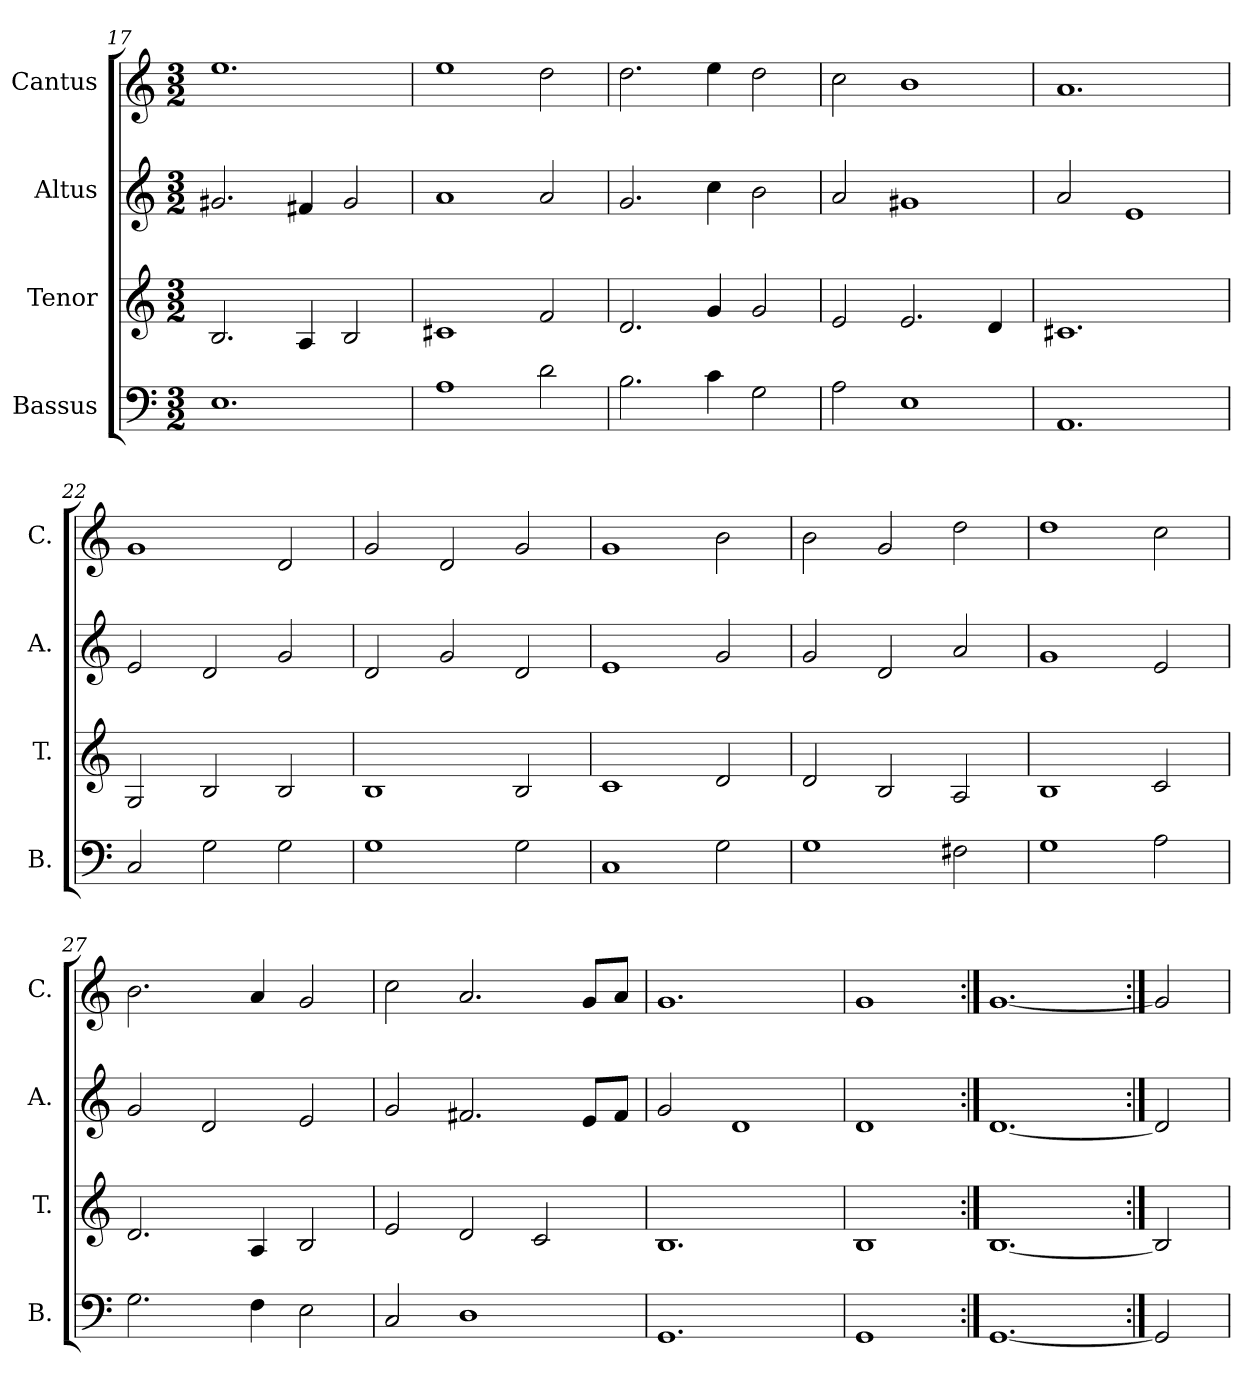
**kern	**kern	**kern	**kern
*part4	*part3	*part2	*part1
*staff4	*staff3	*staff2	*staff1
*I"Bassus	*I"Tenor	*I"Altus	*I"Cantus
*I'B.	*I'T.	*I'A.	*I'C.
*clefF4	*clefG2	*clefG2	*clefG2
*k[]	*k[]	*k[]	*k[]
*C:	*C:	*C:	*C:
*M3/2	*M3/2	*M3/2	*M3/2
=17	=17	=17	=17
1.E\	2.B/	2.g#X/	1.ee\
.	4A/	4f#X/	.
.	2B/	2g#/	.
=18	=18	=18	=18
1A\	1c#X/	1a/	1ee\
2d\	2f/	2a/	2dd\
=19	=19	=19	=19
2.B\	2.d/	2.g/	2.dd\
4c\	4g/	4cc\	4ee\
2G\	2g/	2b\	2dd\
=20	=20	=20	=20
2A\	2e/	2a/	2cc\
1E\	2.e/	1g#X/	1b\
.	4d/	.	.
=21	=21	=21	=21
1.AA/	1.c#X/	2a/	1.a/
.	.	1e/	.
!!LO:LB:g=z
=22	=22	=22	=22
2C/	2G/	2e/	1g/
2G\	2B/	2d/	.
2G\	2B/	2g/	2d/
=23	=23	=23	=23
1G\	1B/	2d/	2g/
.	.	2g/	2d/
2G\	2B/	2d/	2g/
=24	=24	=24	=24
1C/	1c/	1e/	1g/
2G\	2d/	2g/	2b\
=25	=25	=25	=25
1G\	2d/	2g/	2b\
.	2B/	2d/	2g/
2F#X\	2A/	2a/	2dd\
=26	=26	=26	=26
1G\	1B/	1g/	1dd\
2A\	2c/	2e/	2cc\
=27	=27	=27	=27
2.G\	2.d/	2g/	2.b\
.	.	2d/	.
4F\	4A/	.	4a/
2E\	2B/	2e/	2g/
=28	=28	=28	=28
2C/	2e/	2g/	2cc\
1D\	2d/	2.f#X/	2.a/
.	2c/	.	.
.	.	8e/L	8g/L
.	.	8f#/J	8a/J
=29	=29	=29	=29
1.GG/	1.B/	2g/	1.g/
.	.	1d/	.
=30	=30	=30	=30
1GG/	1B/	1d/	1g/
=31:|!	=31:|!	=31:|!	=31:|!
[1.GG/	[1.B/	[1.d/	[1.g/
=32:|!	=32:|!	=32:|!	=32:|!
2GG/]	2B/]	2d/]	2g/]
=	=	=	=
*-	*-	*-	*-
